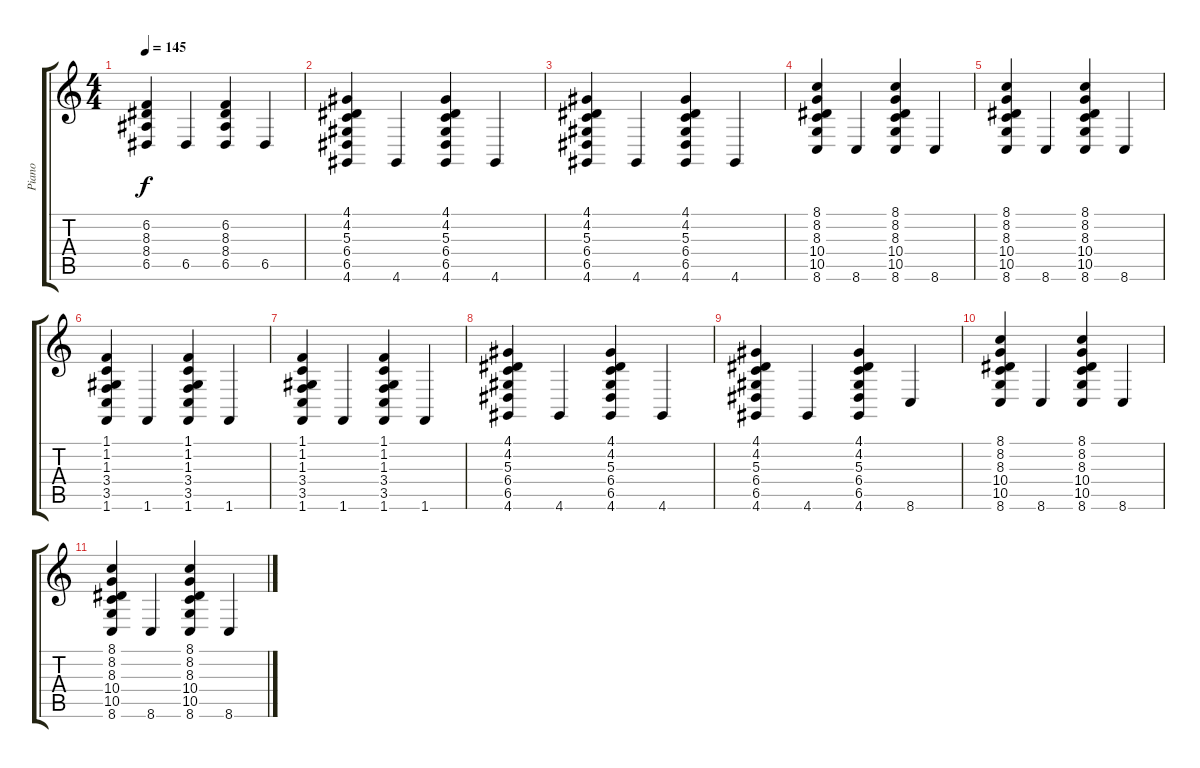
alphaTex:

\track ("Piano" "Piano") {instrument acousticgrandpiano}
\staff {score tabs}
\tuning (E4 B3 G3 D3 A2 E2) {hide}
\ts (4 4)
\tempo 145
\clef g2
\ks c
(6.2 8.3 8.4 6.5).4{dy f} 6.5.4 (6.2 8.3 8.4 6.5).4 6.5.4 |
(4.1 4.2 5.3 6.4 6.5 4.6).4 4.6.4 (4.1 4.2 5.3 6.4 6.5 4.6).4 4.6.4 |
(4.1 4.2 5.3 6.4 6.5 4.6).4 4.6.4 (4.1 4.2 5.3 6.4 6.5 4.6).4 4.6.4 |
(8.1 8.2 8.3 10.4 10.5 8.6).4 8.6.4 (8.1 8.2 8.3 10.4 10.5 8.6).4 8.6.4 |
(8.1 8.2 8.3 10.4 10.5 8.6).4 8.6.4 (8.1 8.2 8.3 10.4 10.5 8.6).4 8.6.4 |
(1.1 1.2 1.3 3.4 3.5 1.6).4 1.6.4 (1.1 1.2 1.3 3.4 3.5 1.6).4 1.6.4 |
(1.1 1.2 1.3 3.4 3.5 1.6).4 1.6.4 (1.1 1.2 1.3 3.4 3.5 1.6).4 1.6.4 |
(4.1 4.2 5.3 6.4 6.5 4.6).4 4.6.4 (4.1 4.2 5.3 6.4 6.5 4.6).4 4.6.4 |
(4.1 4.2 5.3 6.4 6.5 4.6).4 4.6.4 (4.1 4.2 5.3 6.4 6.5 4.6).4 8.6.4 |
(8.1 8.2 8.3 10.4 10.5 8.6).4 8.6.4 (8.1 8.2 8.3 10.4 10.5 8.6).4 8.6.4 |
(8.1 8.2 8.3 10.4 10.5 8.6).4 8.6.4 (8.1 8.2 8.3 10.4 10.5 8.6).4 8.6.4
